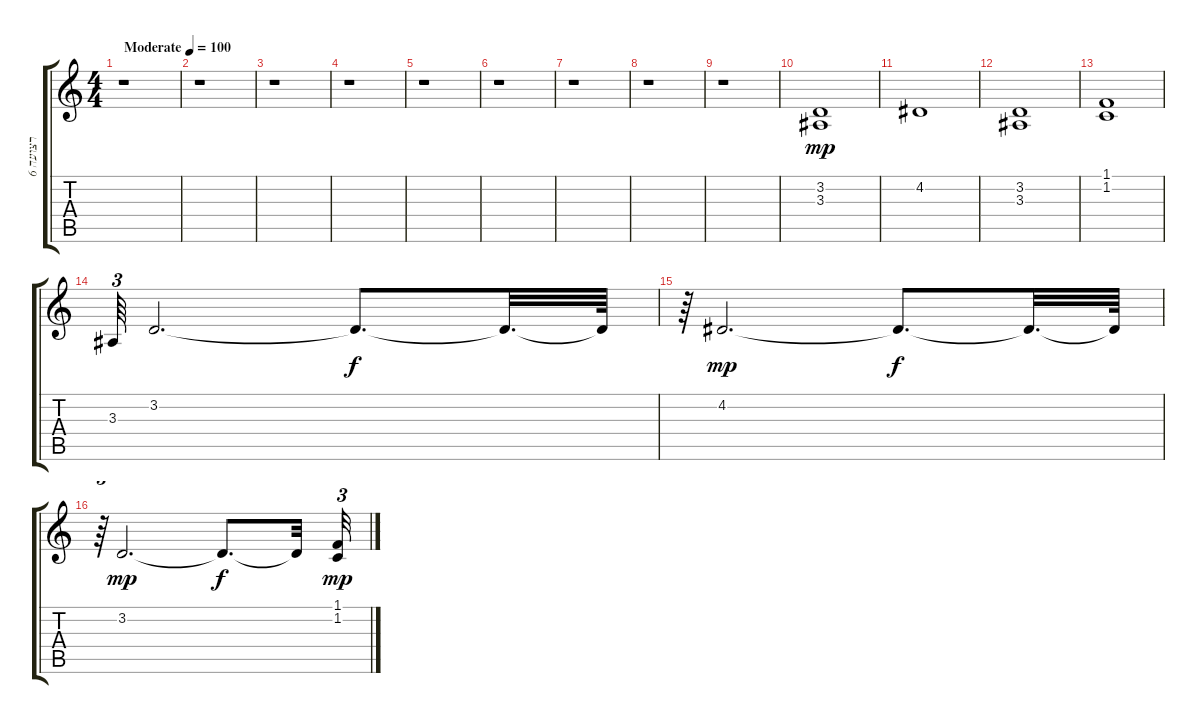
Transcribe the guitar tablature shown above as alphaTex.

\track ("רצועה 6" "רצועה 6") {instrument pad7halo}
\staff {score tabs}
\tuning (E4 B3 G3 D3 A2 E2) {hide}
\ts (4 4)
\tempo (100 "Moderate")
\clef g2
\ks c
r.1{dy mp instrument pad7halo} |
r.1 |
r.1 |
r.1 |
r.1 |
r.1 |
r.1 |
r.1 |
r.1 |
(3.2 3.3).1 |
4.2.1 |
(3.2 3.3).1 |
(1.1 1.2).1 |
3.3.64{tu (3 2)} 3.2.2{d} 3.2{t}.8{d dy f} 3.2{t}.32{d} 3.2{t}.64 |
r.64{tu (3 2)} 4.2.2{d dy mp} 4.2{t}.8{d dy f} 4.2{t}.32{d} 4.2{t}.64 |
r.64{tu (3 2)} 3.2.2{d dy mp} 3.2{t}.8{d dy f} 3.2{t}.32 (1.1 1.2).32{tu (3 2) dy mp}
